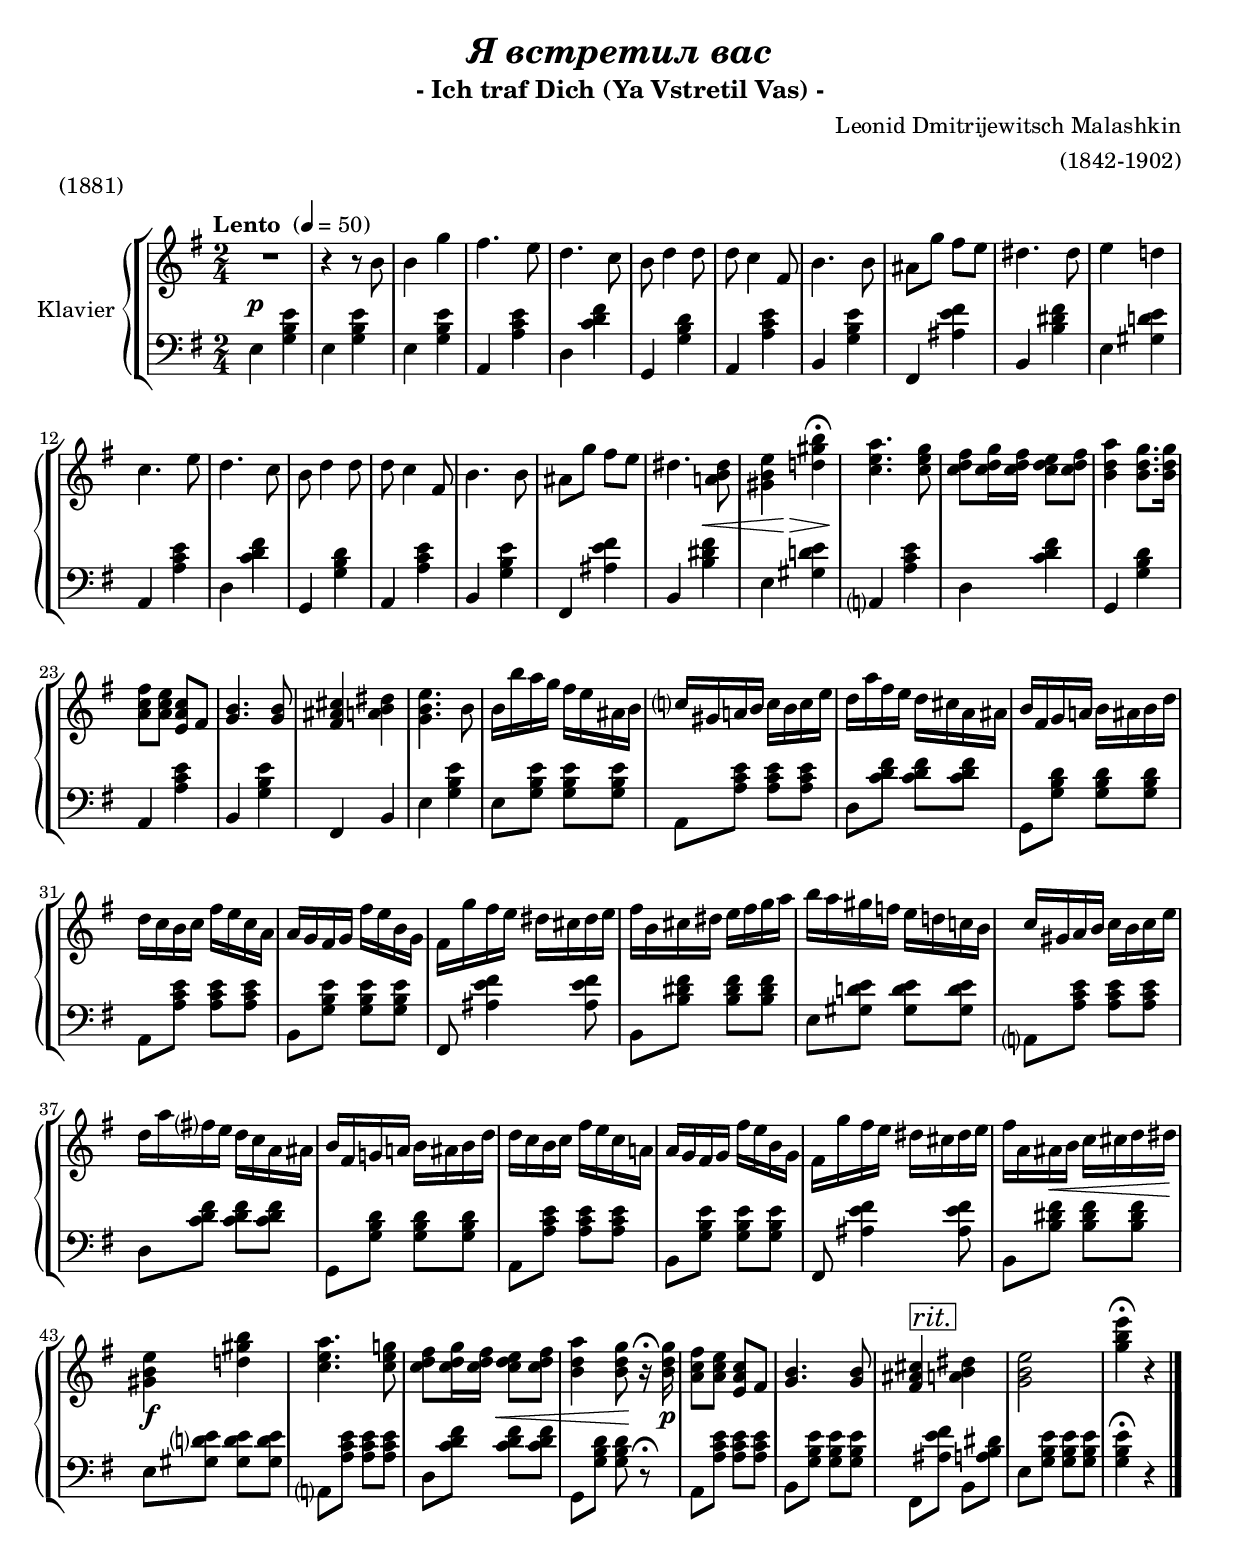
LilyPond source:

\version "2.18.2"
\include "deutsch.ly"
  
#(set-global-staff-size 19.375)

\header {
  title     = \markup \bold \italic "Я встретил вас"
  subtitle  = "- Ich traf Dich (Ya Vstretil Vas) -"
  composer  = "Leonid Dmitrijewitsch Malashkin"
  arranger  = "(1842-1902)"
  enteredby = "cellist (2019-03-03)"
  piece     = "(1881)"
}

voiceconsts = {
  \key e \minor
  \time 2/4
  \clef "treble"
  \numericTimeSignature
  \compressFullBarRests
  % Set default beaming for all staves
%  \set Timing.beamExceptions = #'()
%  \set Timing.baseMoment     = #(ly:make-moment 1 4)
%  \set Timing.beatStructure  = #'(1 1 1)
  \tempo "Lento " 4=50
}

mifl = "flute"
mikl = "clarinet"
mist = "string ensemble 1"
miba = "cello"
%milo = "harpsichord"
milo = "acoustic grand"

rit = \mark \markup \box \italic "rit."

va = \relative c'' {
  \voiceconsts

  R2
  r4 r8 h
  h4 g'
  fis4. e8
  d4. c8
  h d4 d8
  d c4 fis,8
  h4. h8
  ais g' fis e
  dis4. dis8

  e4 d!
  c4. e8
  d4. c8
  h d4 d8
  d c4 fis,8
  h4. h8
  ais g' fis e
  dis4. <a! h dis>8

  <gis h e>4 <d'! gis h>\fermata
  <c e a>4. <c e g>8
  <c d fis> <c d g>16 <c d fis> <c d e>8 <c d fis>
  <h d a'>4 <h d g>8. <h d g>16
  <a c fis>8 <a c e> <e a c> fis
  <g h>4. <g h>8
  <fis ais cis>4 <a h dis>
  <g h e>4. h8

  h16 h' a g fis e ais, h
  c? gis a! h c h c e
  d a' fis e d cis a ais
  h fis g a! h ais h d
  d c h c fis e c a

  a g fis g fis' e h g
  fis g' fis e dis cis dis e
  fis h, cis dis e fis g a
  h a gis f e d! c! h

  c gis a h c h c e d a' fis? e d c a ais
  h fis g! a! h ais h d
  d c h c fis e c a!

  a g fis g fis' e h g
  fis g' fis e dis cis dis e
  fis a, ais h c cis d dis
  <gis, h e>4 <d'! gis h>
  <c e a>4. <c e g!>8

  <c d fis> <c d g>16 <c d fis> <c d e>8 <c d fis>
  <h d a'>4 <h d g>8 r16\fermata <h d g>
  <a c fis>8 <a c e> <e a c> fis
  <g h>4. <g h>8
  <fis ais cis>4 <a h dis>
  <g h e>2
  <g' h e>4\fermata r \bar "|."
}

vdy = {
  s2*17\p
  s4 s\<
  s8 s4.\!\>
  s\! s8
  s2*21
  s8 s4.\<
  s2*2\f
  s4 s\<
  s4 s8.\! s\p
  s2*2 \rit
}

vb = \relative c {
  \voiceconsts
  \clef "bass"
  
  e4 <g h e>
  e <g h e>
  e <g h e>
  a, <a' c e>
  d, <c' d fis>
  g, <g' h d>
  a, <a' c e>
  h, <g' h e>
  fis, <ais' e' fis>
  h, <h' dis fis>

  e, <gis d'! e>
  a, <a' c e>
  d, <c' d fis>
  g, <g' h d>
  a, <a' c e>
  h, <g' h e>
  fis, <ais' e' fis>
  h, <h' dis fis>

  e, <gis d'! e>
  a,? <a' c e>
  d, <c' d fis>
  g, <g' h d>
  a, <a' c e>
  h, <g' h e>
  fis, h
  e <g h e>

  e8 <g h e> <g h e> <g h e>
  a, <a' c e> <a c e> <a c e>
  d, <c' d fis> <c d fis> <c d fis>
  g, <g' h d> <g h d> <g h d>
  a, <a' c e> <a c e> <a c e>

  h, <g' h e> <g h e> <g h e>
  fis, <ais' e' fis>4 <ais e' fis>8
  h, <h' dis fis> <h dis fis> <h dis fis>
  e, <gis d'! e> <gis d' e> <gis d' e>

  a,? <a' c e> <a c e> <a c e>
  d, <c' d fis> <c d fis> <c d fis>
  g, <g' h d> <g h d> <g h d>
  a, <a' c e> <a c e> <a c e>

  h, <g' h e> <g h e> <g h e>
  fis, <ais' e' fis>4 <ais e' fis>8
  h, <h' dis fis> <h dis fis> <h dis fis>
  e, <gis d'? e> <gis d' e> <gis d' e>
  a,? <a' c e> <a c e> <a c e>

  d, <c' d fis> <c d fis> <c d fis>
  g, <g' h d> <g h d> r\fermata
  a, <a' c e> <a c e> <a c e>
  h, <g' h e> <g h e> <g h e>
  fis, <ais' e' fis> h, <a' h dis>
  e <g h e> <g h e> <g h e>
   <g h e>4\fermata r \bar "|."
}


music = \new StaffGroup <<
      \new PianoStaff <<
        \set PianoStaff.instrumentName = \markup \center-column { "Klavier" }
        \set PianoStaff.midiInstrument = \milo
        \new Staff {
          \transpose e e { \va }
        }

	\new Dynamics { \vdy }
	
        \new Staff {
          \transpose e e { \vb }
        }
      >>
>>

\book {
  \score {
    \music
    \layout {}
  }

  \score {
    \unfoldRepeats \music

    \midi {
      \context {
        \Score
      }
    }
  }
}
